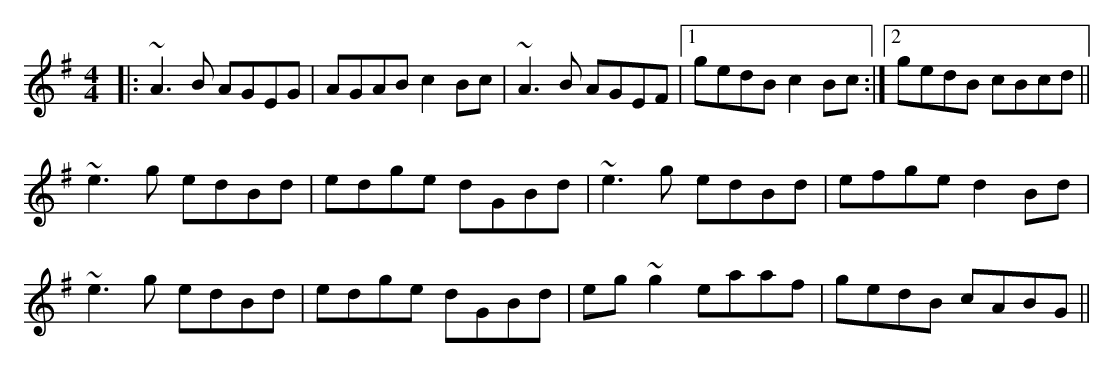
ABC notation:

X:1
M:4/4
K:Ador
|:~A3B AGEG|AGAB c2Bc|~A3B AGEF|1 gedB c2Bc:|2 gedB cBcd||
~e3g edBd|edge dGBd|~e3g edBd|efge d2Bd|
~e3g edBd|edge dGBd|eg~g2 eaaf|gedB cABG||
